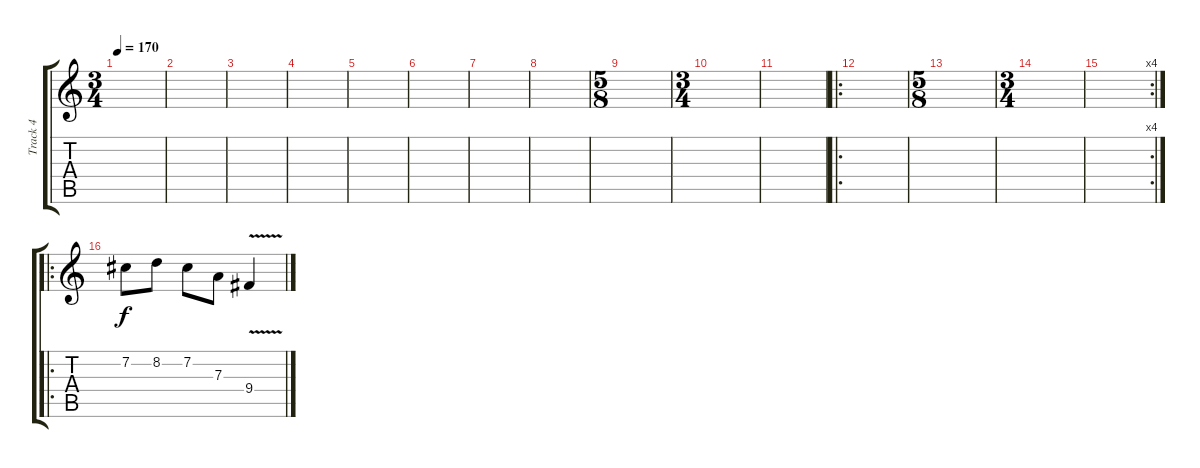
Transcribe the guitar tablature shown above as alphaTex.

\track ("Track 4" "Track 4") {instrument overdrivenguitar}
\staff {score tabs}
\tuning (B3 Gb3 D3 A2 E2 B1) {hide}
\ts (3 4)
\tempo 170
\clef g2
\ks c
|
|
|
|
|
|
|
|
\ts (5 8)
|
\ts (3 4)
|
|
\ro
|
\ts (5 8)
|
\ts (3 4)
|
\rc 4
|
\ro
7.2.8 8.2.8 7.2.8 7.3.8 9.4{v}.4
